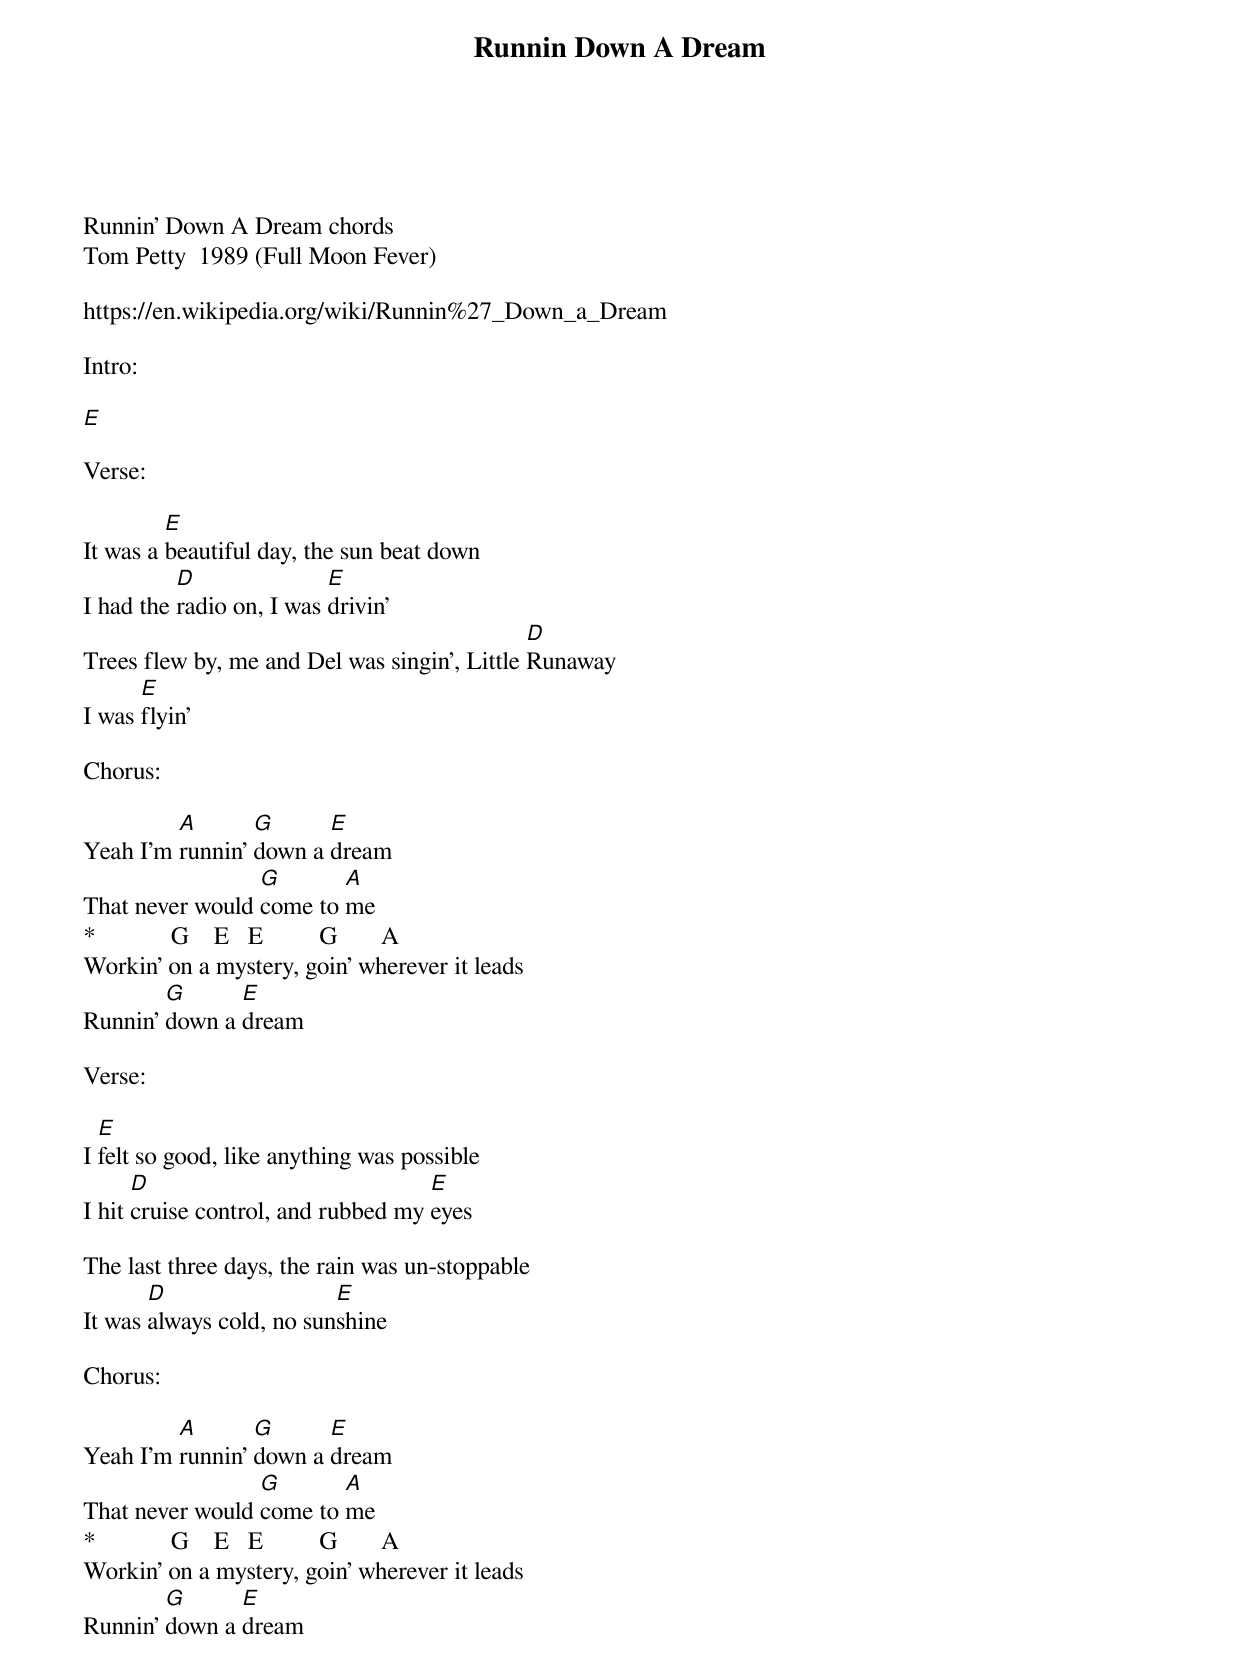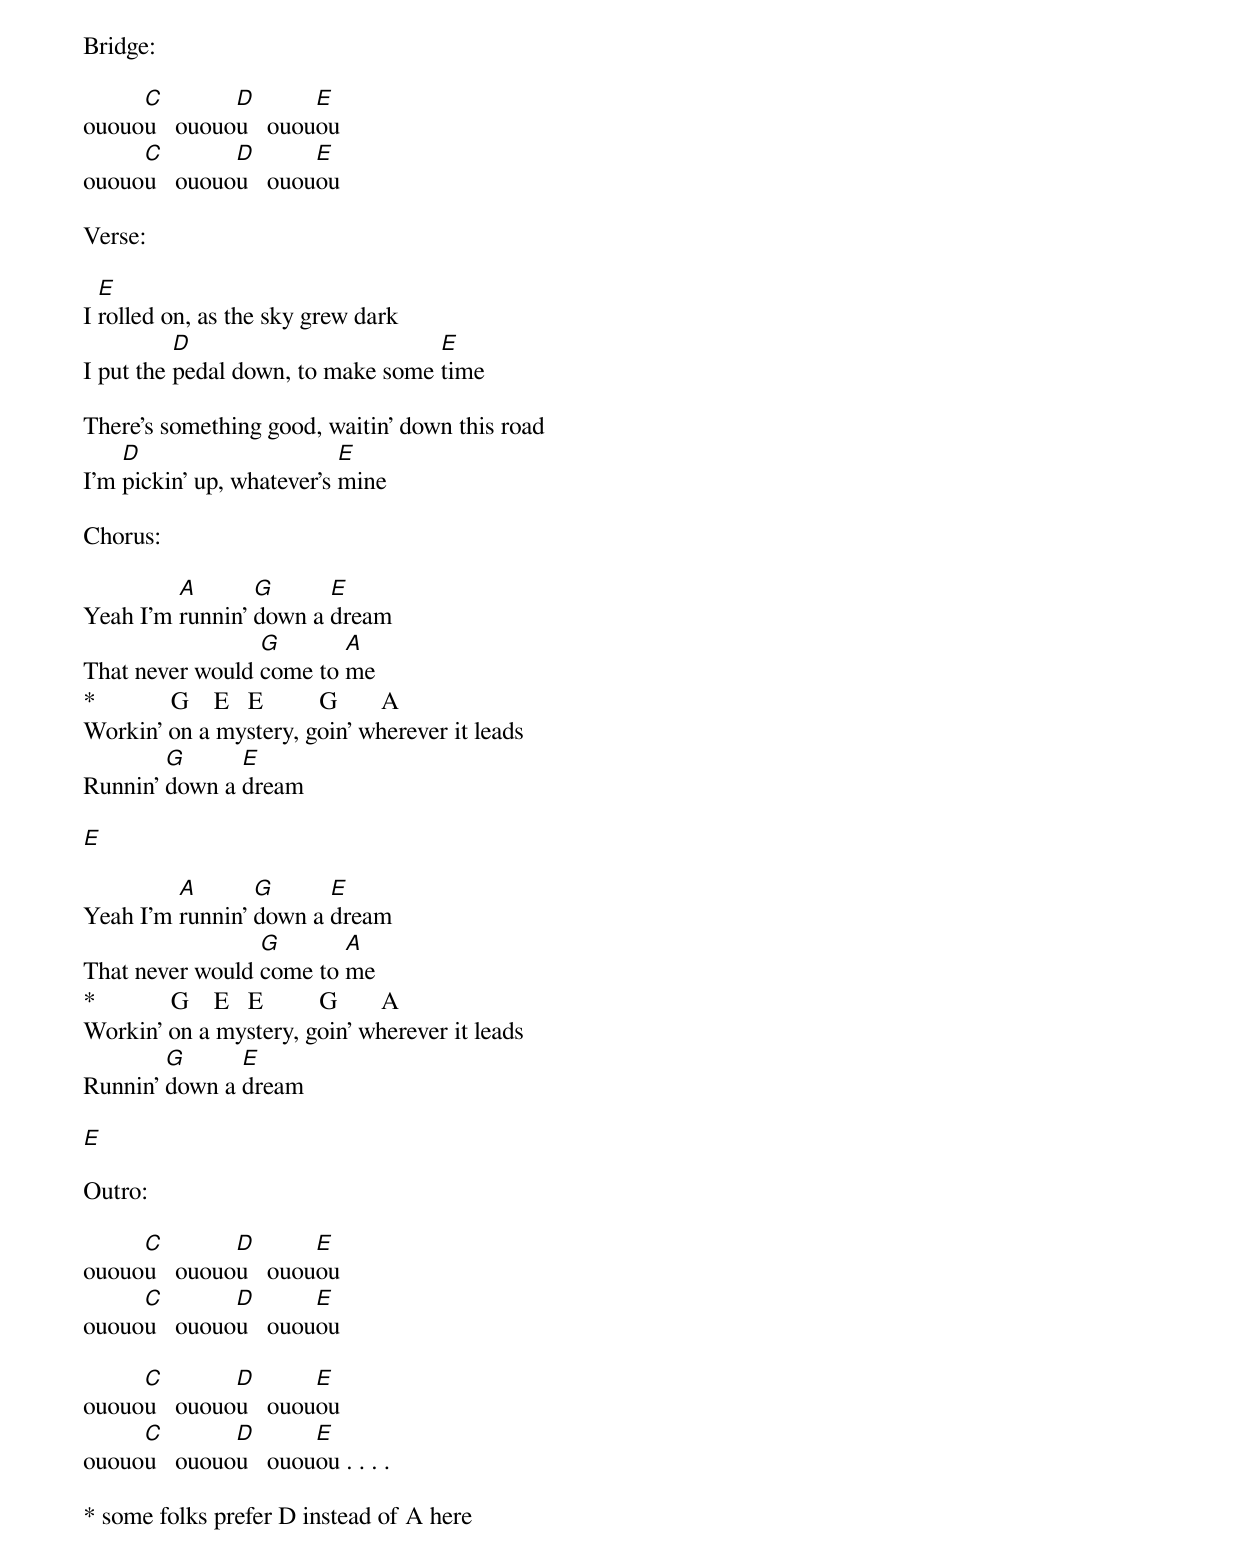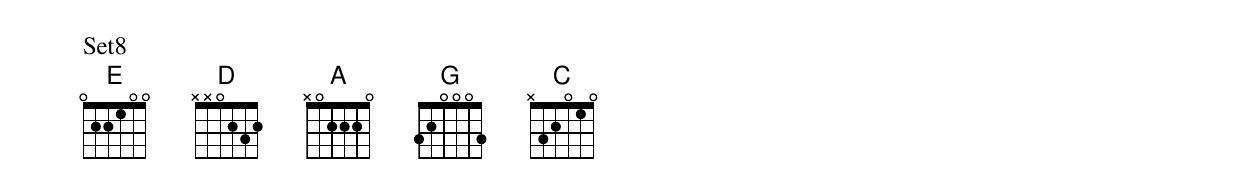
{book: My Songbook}
{title: Runnin Down A Dream}
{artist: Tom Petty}
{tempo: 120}
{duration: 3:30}
[]

Runnin' Down A Dream chords
Tom Petty  1989 (Full Moon Fever)

https://en.wikipedia.org/wiki/Runnin%27_Down_a_Dream

Intro:

[E]

Verse:

It was a [E]beautiful day, the sun beat down
I had the [D]radio on, I was [E]drivin'
Trees flew by, me and Del was singin', Little [D]Runaway
I was [E]flyin'

Chorus:

Yeah I'm [A]runnin' [G]down a [E]dream
That never would [G]come to [A]me
*            G    E   E         G       A
Workin' on a mystery, goin' wherever it leads
Runnin' [G]down a [E]dream

Verse:

I [E]felt so good, like anything was possible
I hit [D]cruise control, and rubbed my [E]eyes

The last three days, the rain was un-stoppable
It was [D]always cold, no sun[E]shine

Chorus:

Yeah I'm [A]runnin' [G]down a [E]dream
That never would [G]come to [A]me
*            G    E   E         G       A
Workin' on a mystery, goin' wherever it leads
Runnin' [G]down a [E]dream

Bridge:

ououo[C]u   ououo[D]u   ouou[E]ou
ououo[C]u   ououo[D]u   ouou[E]ou

Verse:

I [E]rolled on, as the sky grew dark
I put the [D]pedal down, to make some [E]time

There's something good, waitin' down this road
I'm [D]pickin' up, whatever's [E]mine

Chorus:

Yeah I'm [A]runnin' [G]down a [E]dream
That never would [G]come to [A]me
*            G    E   E         G       A
Workin' on a mystery, goin' wherever it leads
Runnin' [G]down a [E]dream

[E]

Yeah I'm [A]runnin' [G]down a [E]dream
That never would [G]come to [A]me
*            G    E   E         G       A
Workin' on a mystery, goin' wherever it leads
Runnin' [G]down a [E]dream

[E]

Outro:

ououo[C]u   ououo[D]u   ouou[E]ou
ououo[C]u   ououo[D]u   ouou[E]ou

ououo[C]u   ououo[D]u   ouou[E]ou
ououo[C]u   ououo[D]u   ouou[E]ou . . . .

* some folks prefer D instead of A here

Set8
